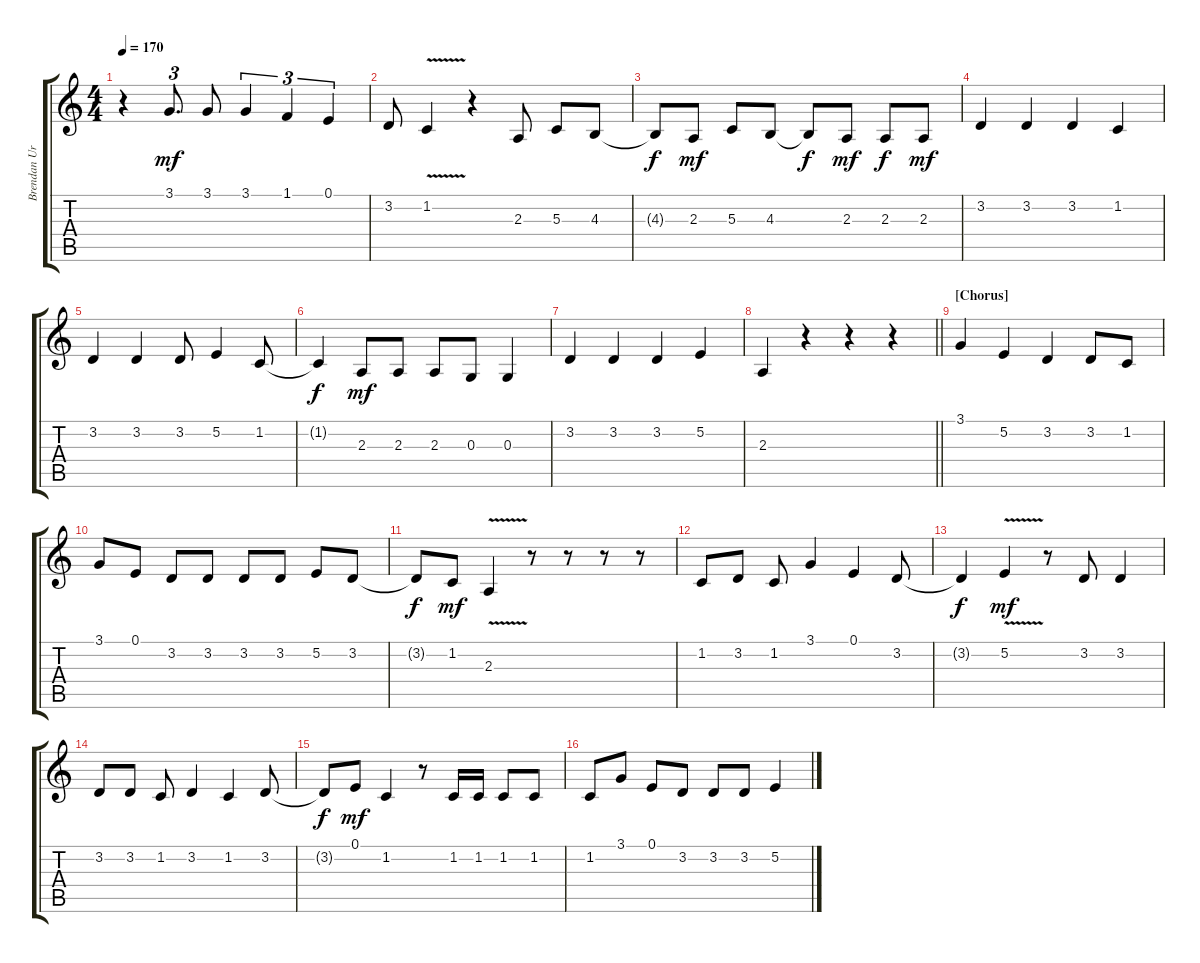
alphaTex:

\track ("Brendan Urie" "Brendan Ur") {instrument clarinet}
\staff {score tabs}
\tuning (E4 B3 G3 D3 A2 E2) {hide}
\ts (4 4)
\tempo 170
\clef g2
\ks c
r.4{dy mf} 3.1.8{d tu (3 2)} 3.1.8 3.1.4{tu (3 2)} 1.1.4{tu (3 2)} 0.1.4{tu (3 2)} |
3.2.8 1.2{v}.4 r.4 2.3.8 5.3.8 4.3.8 |
4.3{t}.8{dy f} 2.3.8{dy mf} 5.3.8 4.3.8 4.3{t}.8{dy f} 2.3.8{dy mf} 2.3.8{dy f} 2.3.8{dy mf} |
3.2.4 3.2.4 3.2.4 1.2.4 |
3.2.4 3.2.4 3.2.8 5.2.4 1.2.8 |
1.2{t}.4{dy f} 2.3.8{dy mf} 2.3.8 2.3.8 0.3.8 0.3.4 |
3.2.4 3.2.4 3.2.4 5.2.4 |
\barLineRight lightlight
2.3.4 r.4 r.4 r.4 |
\section ("" "[Chorus]")
3.1.4 5.2.4 3.2.4 3.2.8 1.2.8 |
3.1.8 0.1.8 3.2.8 3.2.8 3.2.8 3.2.8 5.2.8 3.2.8 |
3.2{t}.8{dy f} 1.2.8{dy mf} 2.3{v}.4 r.8 r.8 r.8 r.8 |
1.2.8 3.2.8 1.2.8 3.1.4 0.1.4 3.2.8 |
3.2{t}.4{dy f} 5.2{v}.4{dy mf} r.8 3.2.8 3.2.4 |
3.2.8 3.2.8 1.2.8 3.2.4 1.2.4 3.2.8 |
3.2{t}.8{dy f} 0.1.8{dy mf} 1.2.4 r.8 1.2.16 1.2.16 1.2.8 1.2.8 |
1.2.8 3.1.8 0.1.8 3.2.8 3.2.8 3.2.8 5.2.4
